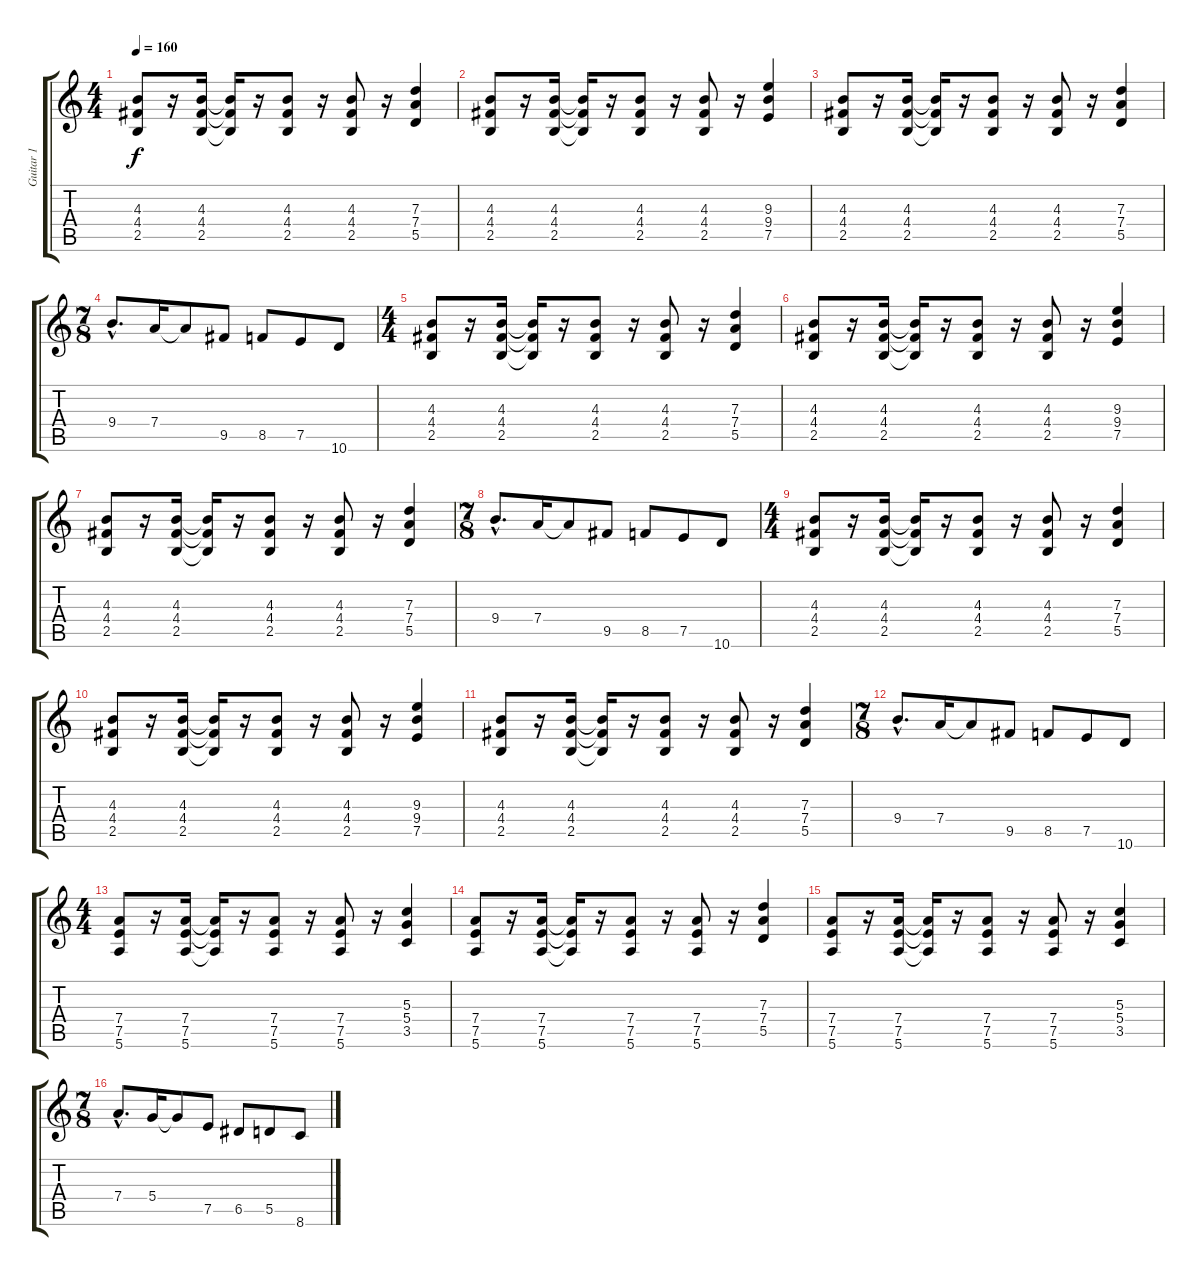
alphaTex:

\track ("Guitar 1" "Guitar 1") {instrument distortionguitar}
\staff {score tabs}
\tuning (E4 B3 G3 D3 A2 E2) {hide}
\ts (4 4)
\tempo 160
\clef g2
\ks c
(4.3 4.4 2.5).8{dy f} r.16 (4.3 4.4 2.5).16 (4.3{t} 4.4{t} 2.5{t}).16 r.16 (4.3 4.4 2.5).8 r.16 (4.3 4.4 2.5).8 r.16 (7.3 7.4 5.5).4 |
(4.3 4.4 2.5).8 r.16 (4.3 4.4 2.5).16 (4.3{t} 4.4{t} 2.5{t}).16 r.16 (4.3 4.4 2.5).8 r.16 (4.3 4.4 2.5).8 r.16 (9.3 9.4 7.5).4 |
(4.3 4.4 2.5).8 r.16 (4.3 4.4 2.5).16 (4.3{t} 4.4{t} 2.5{t}).16 r.16 (4.3 4.4 2.5).8 r.16 (4.3 4.4 2.5).8 r.16 (7.3 7.4 5.5).4 |
\ts (7 8)
9.4{hac}.8{d} 7.4.16 7.4{t}.8 9.5.8 8.5.8 7.5.8 10.6.8 |
\ts (4 4)
(4.3 4.4 2.5).8 r.16 (4.3 4.4 2.5).16 (4.3{t} 4.4{t} 2.5{t}).16 r.16 (4.3 4.4 2.5).8 r.16 (4.3 4.4 2.5).8 r.16 (7.3 7.4 5.5).4 |
(4.3 4.4 2.5).8 r.16 (4.3 4.4 2.5).16 (4.3{t} 4.4{t} 2.5{t}).16 r.16 (4.3 4.4 2.5).8 r.16 (4.3 4.4 2.5).8 r.16 (9.3 9.4 7.5).4 |
(4.3 4.4 2.5).8 r.16 (4.3 4.4 2.5).16 (4.3{t} 4.4{t} 2.5{t}).16 r.16 (4.3 4.4 2.5).8 r.16 (4.3 4.4 2.5).8 r.16 (7.3 7.4 5.5).4 |
\ts (7 8)
9.4{hac}.8{d} 7.4.16 7.4{t}.8 9.5.8 8.5.8 7.5.8 10.6.8 |
\ts (4 4)
(4.3 4.4 2.5).8 r.16 (4.3 4.4 2.5).16 (4.3{t} 4.4{t} 2.5{t}).16 r.16 (4.3 4.4 2.5).8 r.16 (4.3 4.4 2.5).8 r.16 (7.3 7.4 5.5).4 |
(4.3 4.4 2.5).8 r.16 (4.3 4.4 2.5).16 (4.3{t} 4.4{t} 2.5{t}).16 r.16 (4.3 4.4 2.5).8 r.16 (4.3 4.4 2.5).8 r.16 (9.3 9.4 7.5).4 |
(4.3 4.4 2.5).8 r.16 (4.3 4.4 2.5).16 (4.3{t} 4.4{t} 2.5{t}).16 r.16 (4.3 4.4 2.5).8 r.16 (4.3 4.4 2.5).8 r.16 (7.3 7.4 5.5).4 |
\ts (7 8)
9.4{hac}.8{d} 7.4.16 7.4{t}.8 9.5.8 8.5.8 7.5.8 10.6.8 |
\ts (4 4)
(7.4 7.5 5.6).8 r.16 (7.4 7.5 5.6).16 (7.4{t} 7.5{t} 5.6{t}).16 r.16 (7.4 7.5 5.6).8 r.16 (7.4 7.5 5.6).8 r.16 (5.3 5.4 3.5).4 |
(7.4 7.5 5.6).8 r.16 (7.4 7.5 5.6).16 (7.4{t} 7.5{t} 5.6{t}).16 r.16 (7.4 7.5 5.6).8 r.16 (7.4 7.5 5.6).8 r.16 (7.3 7.4 5.5).4 |
(7.4 7.5 5.6).8 r.16 (7.4 7.5 5.6).16 (7.4{t} 7.5{t} 5.6{t}).16 r.16 (7.4 7.5 5.6).8 r.16 (7.4 7.5 5.6).8 r.16 (5.3 5.4 3.5).4 |
\ts (7 8)
7.4{hac}.8{d} 5.4.16 5.4{t}.8 7.5.8 6.5.8 5.5.8 8.6.8
